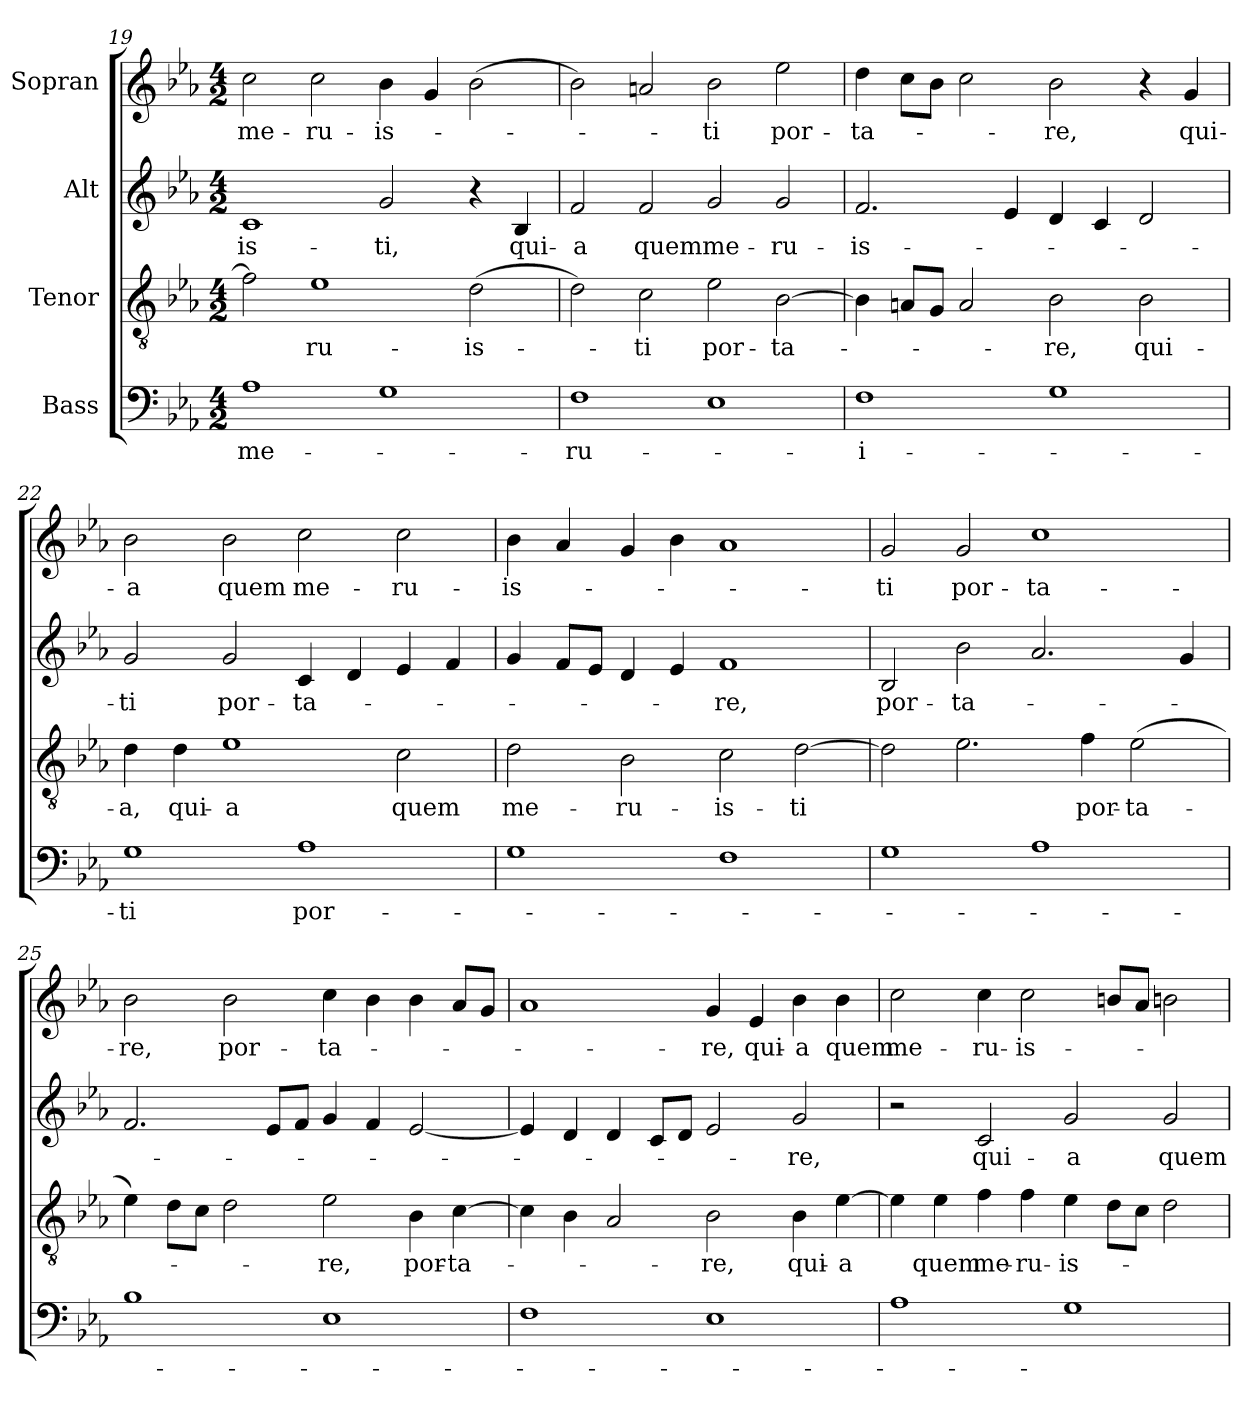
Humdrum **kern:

**kern	**text	**kern	**text	**kern	**text	**kern	**text
*part4	*part4	*part3	*part3	*part2	*part2	*part1	*part1
*staff4	*staff4	*staff3	*staff3	*staff2	*staff2	*staff1	*staff1
*I"Bass	*	*I"Tenor	*	*I"Alt	*	*I"Sopran	*
*clefF4	*	*clefGv2	*	*clefG2	*	*clefG2	*
*k[b-e-a-]	*	*k[b-e-a-]	*	*k[b-e-a-]	*	*k[b-e-a-]	*
*M4/2	*	*M4/2	*	*M4/2	*	*M4/2	*
=19	=19	=19	=19	=19	=19	=19	=19
!	!LO:LY:b	!	!	!	!LO:LY:b	!	!LO:LY:b
1A-	me-	2f\]	.	1c	-is-	2cc\	me-
!	!	!	!LO:LY:b	!	!	!	!LO:LY:b
.	.	1e-	-ru-	.	.	2cc\	-ru-
!	!	!	!	!	!LO:LY:b	!	!LO:LY:b
1G	.	.	.	2g/	-ti,	4b-\	-is-
.	.	.	.	.	.	4g/	.
!	!	!	!LO:LY:b	!	!	!	!
.	.	(2d\	-is-	4r	.	(2b-\	.
!	!	!	!	!	!LO:LY:b	!	!
.	.	.	.	4B-/	qui-	.	.
!!LO:PB:g=z
=20	=20	=20	=20	=20	=20	=20	=20
!	!LO:LY:b	!	!	!	!LO:LY:b	!	!
1F	-ru-	2d\)	.	2f/	-a	2b-\)	.
!	!	!	!LO:LY:b	!	!LO:LY:b	!	!
.	.	2c\	-ti	2f/	quem	2an/	.
!	!	!	!LO:LY:b	!	!LO:LY:b	!	!LO:LY:b
1E-	.	2e-\	por-	2g/	me-	2b-\	-ti
!	!	!	!LO:LY:b	!	!LO:LY:b	!	!LO:LY:b
.	.	[2B-\	-ta-	2g/	-ru-	2ee-\	por-
=21	=21	=21	=21	=21	=21	=21	=21
!	!LO:LY:b	!	!	!	!LO:LY:b	!	!LO:LY:b
1F	-i-	4B-\]	.	2.f/	-is-	4dd\	-ta-
.	.	8An/L	.	.	.	8cc\L	.
.	.	8G/J	.	.	.	8b-\J	.
.	.	2A/	.	.	.	2cc\	.
.	.	.	.	4e-/	.	.	.
!	!	!	!LO:LY:b	!	!	!	!LO:LY:b
1G	.	2B-\	-re,	4d/	.	2b-\	-re,
.	.	.	.	4c/	.	.	.
!	!	!	!LO:LY:b	!	!	!	!
.	.	2B-\	qui-	2d/	.	4r	.
!	!	!	!	!	!	!	!LO:LY:b
.	.	.	.	.	.	4g/	qui-
=22	=22	=22	=22	=22	=22	=22	=22
!	!LO:LY:b	!	!LO:LY:b	!	!LO:LY:b	!	!LO:LY:b
1G	-ti	4d\	-a,	2g/	ti	2b-\	-a
!	!	!	!LO:LY:b	!	!	!	!
.	.	4d\	qui-	.	.	.	.
!	!	!	!LO:LY:b	!	!LO:LY:b	!	!LO:LY:b
.	.	1e-	-a	2g/	por-	2b-\	quem
!	!LO:LY:b	!	!	!	!LO:LY:b	!	!LO:LY:b
1A-	por-	.	.	4c/	-ta-	2cc\	me-
.	.	.	.	4d/	.	.	.
!	!	!	!LO:LY:b	!	!	!	!LO:LY:b
.	.	2c\	quem	4e-/	.	2cc\	-ru-
.	.	.	.	4f/	.	.	.
=23	=23	=23	=23	=23	=23	=23	=23
!	!	!	!LO:LY:b	!	!	!	!LO:LY:b
1G	.	2d\	me-	4g/	.	4b-\	-is-
.	.	.	.	8f/L	.	4a-/	.
.	.	.	.	8e-/J	.	.	.
!	!	!	!LO:LY:b	!	!	!	!
.	.	2B-\	-ru-	4d/	.	4g/	.
.	.	.	.	4e-/	.	4b-\	.
!	!	!	!LO:LY:b	!	!LO:LY:b	!	!
1F	.	2c\	-is-	1f	-re,	1a-	.
!	!	!	!LO:LY:b	!	!	!	!
.	.	[2d	-ti	.	.	.	.
=24	=24	=24	=24	=24	=24	=24	=24
!	!	!	!	!	!LO:LY:b	!	!LO:LY:b
1G	.	2d\]	.	2B-/	por-	2g/	-ti
!	!	!	!	!	!LO:LY:b	!	!LO:LY:b
.	.	2.e-\	.	2b-\	-ta-	2g/	por-
!	!	!	!	!	!	!	!LO:LY:b
1A-	.	.	.	2.a-/	.	1cc	-ta-
!	!	!	!LO:LY:b	!	!	!	!
.	.	4f\	por-	.	.	.	.
!	!	!	!LO:LY:b	!	!	!	!
.	.	(2e-\	-ta-	.	.	.	.
.	.	.	.	4g/	.	.	.
!!LO:LB:g=z
=25	=25	=25	=25	=25	=25	=25	=25
!	!	!	!	!	!	!	!LO:LY:b
1B-	.	4e-\)	.	2.f/	.	2b-\	-re,
.	.	8d\L	.	.	.	.	.
.	.	8c\J	.	.	.	.	.
!	!	!	!	!	!	!	!LO:LY:b
.	.	2d\	.	.	.	2b-\	por-
.	.	.	.	8e-/L	.	.	.
.	.	.	.	8f/J	.	.	.
!	!	!	!LO:LY:b	!	!	!	!LO:LY:b
1E-	.	2e-\	-re,	4g/	.	4cc\	-ta-
.	.	.	.	4f/	.	4b-\	.
!	!	!	!LO:LY:b	!	!	!	!
.	.	4B-\	por-	[2e-/	.	4b-\	.
!	!	!	!LO:LY:b	!	!	!	!
.	.	[4c\	-ta-	.	.	8a-/L	.
.	.	.	.	.	.	8g/J	.
=26	=26	=26	=26	=26	=26	=26	=26
1F	.	4c\]	.	4e-/]	.	1a-	.
.	.	4B-\	.	4d/	.	.	.
.	.	2A-/	.	4d/	.	.	.
.	.	.	.	8c/L	.	.	.
.	.	.	.	8d/J	.	.	.
!	!	!	!LO:LY:b	!	!	!	!LO:LY:b
1E-	.	2B-\	-re,	2e-/	.	4g/	-re,
!	!	!	!	!	!	!	!LO:LY:b
.	.	.	.	.	.	4e-/	qui-
!	!	!	!LO:LY:b	!	!LO:LY:b	!	!LO:LY:b
.	.	4B-\	qui-	2g/	-re,	4b-\	-a
!	!	!	!LO:LY:b	!	!	!	!LO:LY:b
.	.	[4e-\	-a	.	.	4b-\	quem
=27	=27	=27	=27	=27	=27	=27	=27
!	!	!	!	!	!	!	!LO:LY:b
1A-	.	4e-\]	.	2r	.	2cc\	me-
!	!	!	!LO:LY:b	!	!	!	!
.	.	4e-\	quem	.	.	.	.
!	!	!	!LO:LY:b	!	!LO:LY:b	!	!LO:LY:b
.	.	4f\	me-	2c/	qui-	4cc\	-ru-
!	!	!	!LO:LY:b	!	!	!	!LO:LY:b
.	.	4f\	-ru-	.	.	2cc\	-is-
!	!	!	!LO:LY:b	!	!LO:LY:b	!	!
1G	.	4e-\	-is-	2g/	-a	.	.
.	.	8d\L	.	.	.	8bn/L	.
.	.	8c\J	.	.	.	8a-/J	.
!	!	!	!	!	!LO:LY:b	!	!
.	.	2d\	.	2g/	quem	2bn\	.
=	=	=	=	=	=	=	=
*-	*-	*-	*-	*-	*-	*-	*-
